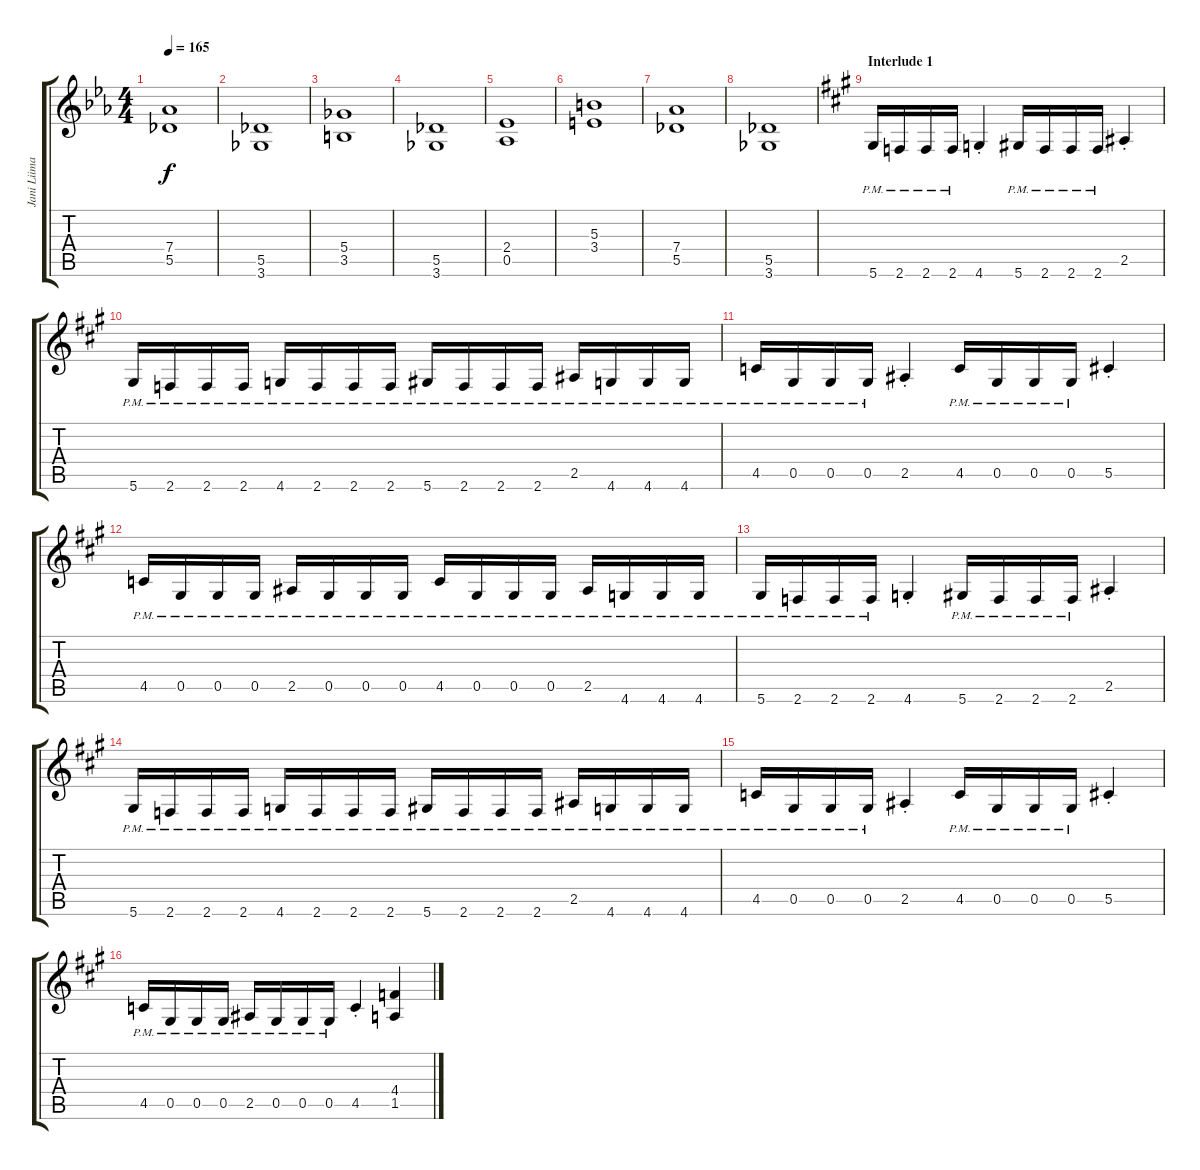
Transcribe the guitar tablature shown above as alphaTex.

\track ("Jani Liimatainen" "Jani Liima") {instrument distortionguitar}
\staff {score tabs}
\tuning (Eb4 Bb3 Gb3 Db3 Ab2 Eb2) {hide}
\ts (4 4)
\tempo 165
\clef g2
\ks cminor
(7.4 5.5).1{dy f} |
(5.5 3.6).1 |
(5.4 3.5).1 |
(5.5 3.6).1 |
(2.4 0.5).1 |
(5.3 3.4).1 |
(7.4 5.5).1 |
(5.5 3.6).1 |
\section ("" "Interlude 1")
\ks f#minor
5.6{pm}.16 2.6{pm}.16 2.6{pm}.16 2.6{pm}.16 4.6{st}.4 5.6{pm}.16 2.6{pm}.16 2.6{pm}.16 2.6{pm}.16 2.5{st}.4 |
5.6{pm}.16 2.6{pm}.16 2.6{pm}.16 2.6{pm}.16 4.6{pm}.16 2.6{pm}.16 2.6{pm}.16 2.6{pm}.16 5.6{pm}.16 2.6{pm}.16 2.6{pm}.16 2.6{pm}.16 2.5{pm}.16 4.6{pm}.16 4.6{pm}.16 4.6{pm}.16 |
4.5{pm}.16 0.5{pm}.16 0.5{pm}.16 0.5{pm}.16 2.5{st}.4 4.5{pm}.16 0.5{pm}.16 0.5{pm}.16 0.5{pm}.16 5.5{st}.4 |
4.5{pm}.16 0.5{pm}.16 0.5{pm}.16 0.5{pm}.16 2.5{pm}.16 0.5{pm}.16 0.5{pm}.16 0.5{pm}.16 4.5{pm}.16 0.5{pm}.16 0.5{pm}.16 0.5{pm}.16 2.5{pm}.16 4.6{pm}.16 4.6{pm}.16 4.6{pm}.16 |
5.6{pm}.16 2.6{pm}.16 2.6{pm}.16 2.6{pm}.16 4.6{st}.4 5.6{pm}.16 2.6{pm}.16 2.6{pm}.16 2.6{pm}.16 2.5{st}.4 |
5.6{pm}.16 2.6{pm}.16 2.6{pm}.16 2.6{pm}.16 4.6{pm}.16 2.6{pm}.16 2.6{pm}.16 2.6{pm}.16 5.6{pm}.16 2.6{pm}.16 2.6{pm}.16 2.6{pm}.16 2.5{pm}.16 4.6{pm}.16 4.6{pm}.16 4.6{pm}.16 |
4.5{pm}.16 0.5{pm}.16 0.5{pm}.16 0.5{pm}.16 2.5{st}.4 4.5{pm}.16 0.5{pm}.16 0.5{pm}.16 0.5{pm}.16 5.5{st}.4 |
4.5{pm}.16 0.5{pm}.16 0.5{pm}.16 0.5{pm}.16 2.5{pm}.16 0.5{pm}.16 0.5{pm}.16 0.5{pm}.16 4.5{st}.4 (4.4 1.5).4
